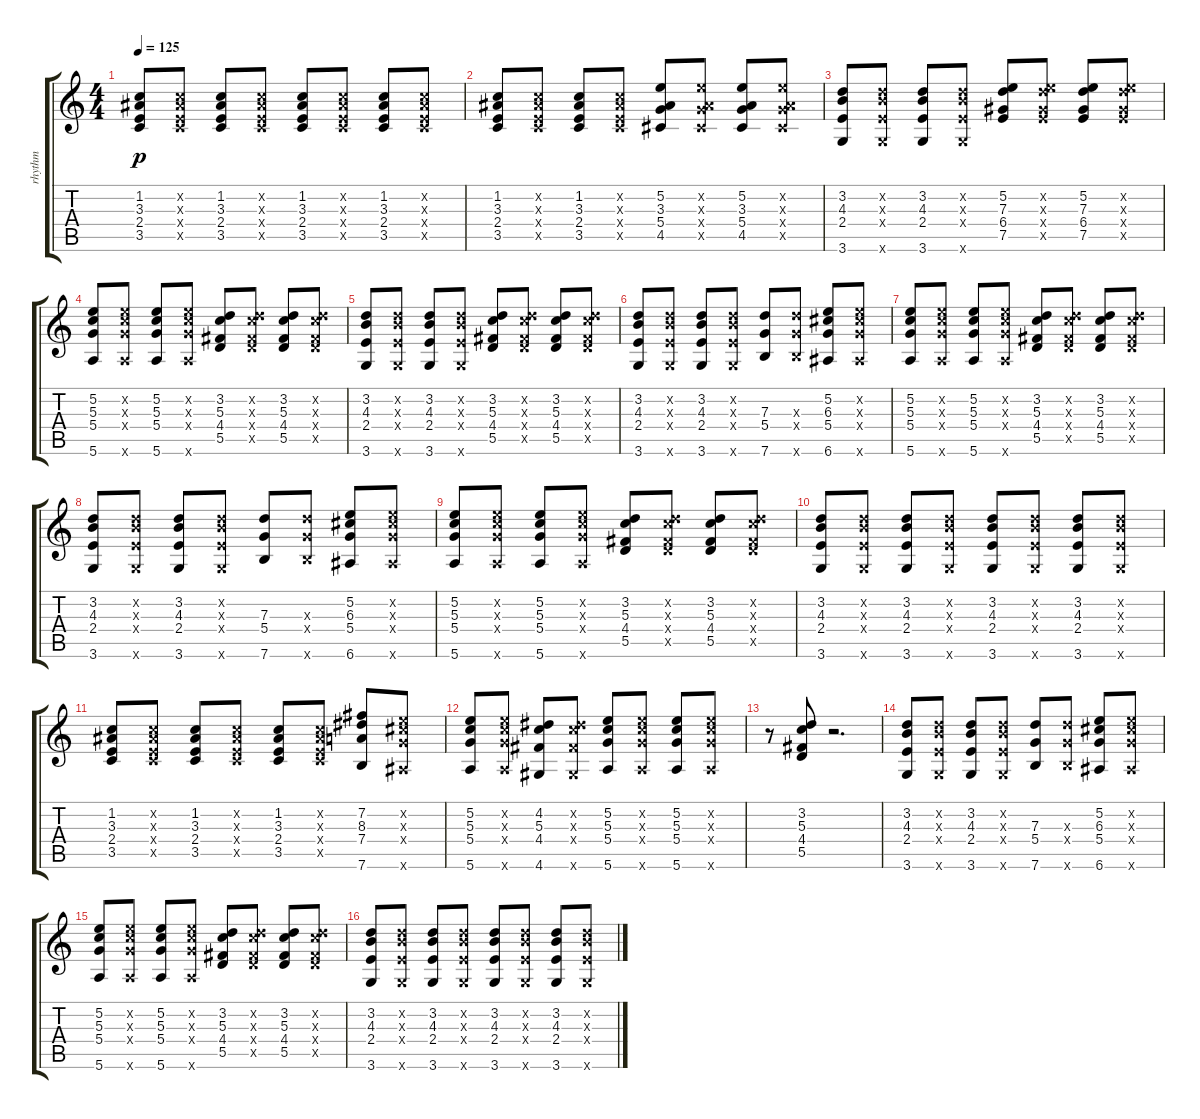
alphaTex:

\track ("rhythm" "rhythm") {instrument acousticguitarnylon}
\staff {score tabs}
\tuning (E4 B3 G3 D3 A2 E2) {hide}
\ts (4 4)
\tempo 125
\clef g2
\ks c
(1.2 3.3 2.4 3.5).8{dy p} (1.2{x} 3.3{x} 2.4{x} 3.5{x}).8 (1.2 3.3 2.4 3.5).8 (1.2{x} 3.3{x} 2.4{x} 3.5{x}).8 (1.2 3.3 2.4 3.5).8 (1.2{x} 3.3{x} 2.4{x} 3.5{x}).8 (1.2 3.3 2.4 3.5).8 (1.2{x} 3.3{x} 2.4{x} 3.5{x}).8 |
(1.2 3.3 2.4 3.5).8 (1.2{x} 3.3{x} 2.4{x} 3.5{x}).8 (1.2 3.3 2.4 3.5).8 (1.2{x} 3.3{x} 2.4{x} 3.5{x}).8 (5.2 3.3 5.4 4.5).8 (5.2{x} 3.3{x} 5.4{x} 4.5{x}).8 (5.2 3.3 5.4 4.5).8 (5.2{x} 3.3{x} 5.4{x} 4.5{x}).8 |
(3.2 4.3 2.4 3.6).8 (3.2{x} 4.3{x} 2.4{x} 3.6{x}).8 (3.2 4.3 2.4 3.6).8 (3.2{x} 4.3{x} 2.4{x} 3.6{x}).8 (5.2 7.3 6.4 7.5).8 (5.2{x} 7.3{x} 6.4{x} 7.5{x}).8 (5.2 7.3 6.4 7.5).8 (5.2{x} 7.3{x} 6.4{x} 7.5{x}).8 |
(5.2 5.3 5.4 5.6).8 (5.2{x} 5.3{x} 5.4{x} 5.6{x}).8 (5.2 5.3 5.4 5.6).8 (5.2{x} 5.3{x} 5.4{x} 5.6{x}).8 (3.2 5.3 4.4 5.5).8 (3.2{x} 5.3{x} 4.4{x} 5.5{x}).8 (3.2 5.3 4.4 5.5).8 (3.2{x} 5.3{x} 4.4{x} 5.5{x}).8 |
(3.2 4.3 2.4 3.6).8 (3.2{x} 4.3{x} 2.4{x} 3.6{x}).8 (3.2 4.3 2.4 3.6).8 (3.2{x} 4.3{x} 2.4{x} 3.6{x}).8 (3.2 5.3 4.4 5.5).8 (3.2{x} 5.3{x} 4.4{x} 5.5{x}).8 (3.2 5.3 4.4 5.5).8 (3.2{x} 5.3{x} 4.4{x} 5.5{x}).8 |
(3.2 4.3 2.4 3.6).8 (3.2{x} 4.3{x} 2.4{x} 3.6{x}).8 (3.2 4.3 2.4 3.6).8 (3.2{x} 4.3{x} 2.4{x} 3.6{x}).8 (7.3 5.4 7.6).8 (7.3{x} 5.4{x} 7.6{x}).8 (5.2 6.3 5.4 6.6).8 (5.2{x} 6.3{x} 5.4{x} 6.6{x}).8 |
(5.2 5.3 5.4 5.6).8 (5.2{x} 5.3{x} 5.4{x} 5.6{x}).8 (5.2 5.3 5.4 5.6).8 (5.2{x} 5.3{x} 5.4{x} 5.6{x}).8 (3.2 5.3 4.4 5.5).8 (3.2{x} 5.3{x} 4.4{x} 5.5{x}).8 (3.2 5.3 4.4 5.5).8 (3.2{x} 5.3{x} 4.4{x} 5.5{x}).8 |
(3.2 4.3 2.4 3.6).8 (3.2{x} 4.3{x} 2.4{x} 3.6{x}).8 (3.2 4.3 2.4 3.6).8 (3.2{x} 4.3{x} 2.4{x} 3.6{x}).8 (7.3 5.4 7.6).8 (7.3{x} 5.4{x} 7.6{x}).8 (5.2 6.3 5.4 6.6).8 (5.2{x} 6.3{x} 5.4{x} 6.6{x}).8 |
(5.2 5.3 5.4 5.6).8 (5.2{x} 5.3{x} 5.4{x} 5.6{x}).8 (5.2 5.3 5.4 5.6).8 (5.2{x} 5.3{x} 5.4{x} 5.6{x}).8 (3.2 5.3 4.4 5.5).8 (3.2{x} 5.3{x} 4.4{x} 5.5{x}).8 (3.2 5.3 4.4 5.5).8 (3.2{x} 5.3{x} 4.4{x} 5.5{x}).8 |
(3.2 4.3 2.4 3.6).8 (3.2{x} 4.3{x} 2.4{x} 3.6{x}).8 (3.2 4.3 2.4 3.6).8 (3.2{x} 4.3{x} 2.4{x} 3.6{x}).8 (3.2 4.3 2.4 3.6).8 (3.2{x} 4.3{x} 2.4{x} 3.6{x}).8 (3.2 4.3 2.4 3.6).8 (3.2{x} 4.3{x} 2.4{x} 3.6{x}).8 |
(1.2 3.3 2.4 3.5).8 (1.2{x} 3.3{x} 2.4{x} 3.5{x}).8 (1.2 3.3 2.4 3.5).8 (1.2{x} 3.3{x} 2.4{x} 3.5{x}).8 (1.2 3.3 2.4 3.5).8 (1.2{x} 3.3{x} 2.4{x} 3.5{x}).8 (7.2 8.3 7.4 7.6).8 (5.2{x} 6.3{x} 5.4{x} 6.6{x}).8 |
(5.2 5.3 5.4 5.6).8 (5.2{x} 5.3{x} 5.4{x} 5.6{x}).8 (4.2 5.3 4.4 4.6).8 (4.2{x} 5.3{x} 4.4{x} 4.6{x}).8 (5.2 5.3 5.4 5.6).8 (5.2{x} 5.3{x} 5.4{x} 5.6{x}).8 (5.2 5.3 5.4 5.6).8 (5.2{x} 5.3{x} 5.4{x} 5.6{x}).8 |
r.8 (3.2 5.3 4.4 5.5).8 r.2{d} |
(3.2 4.3 2.4 3.6).8 (3.2{x} 4.3{x} 2.4{x} 3.6{x}).8 (3.2 4.3 2.4 3.6).8 (3.2{x} 4.3{x} 2.4{x} 3.6{x}).8 (7.3 5.4 7.6).8 (7.3{x} 5.4{x} 7.6{x}).8 (5.2 6.3 5.4 6.6).8 (5.2{x} 6.3{x} 5.4{x} 6.6{x}).8 |
(5.2 5.3 5.4 5.6).8 (5.2{x} 5.3{x} 5.4{x} 5.6{x}).8 (5.2 5.3 5.4 5.6).8 (5.2{x} 5.3{x} 5.4{x} 5.6{x}).8 (3.2 5.3 4.4 5.5).8 (3.2{x} 5.3{x} 4.4{x} 5.5{x}).8 (3.2 5.3 4.4 5.5).8 (3.2{x} 5.3{x} 4.4{x} 5.5{x}).8 |
(3.2 4.3 2.4 3.6).8 (3.2{x} 4.3{x} 2.4{x} 3.6{x}).8 (3.2 4.3 2.4 3.6).8 (3.2{x} 4.3{x} 2.4{x} 3.6{x}).8 (3.2 4.3 2.4 3.6).8 (3.2{x} 4.3{x} 2.4{x} 3.6{x}).8 (3.2 4.3 2.4 3.6).8 (3.2{x} 4.3{x} 2.4{x} 3.6{x}).8
